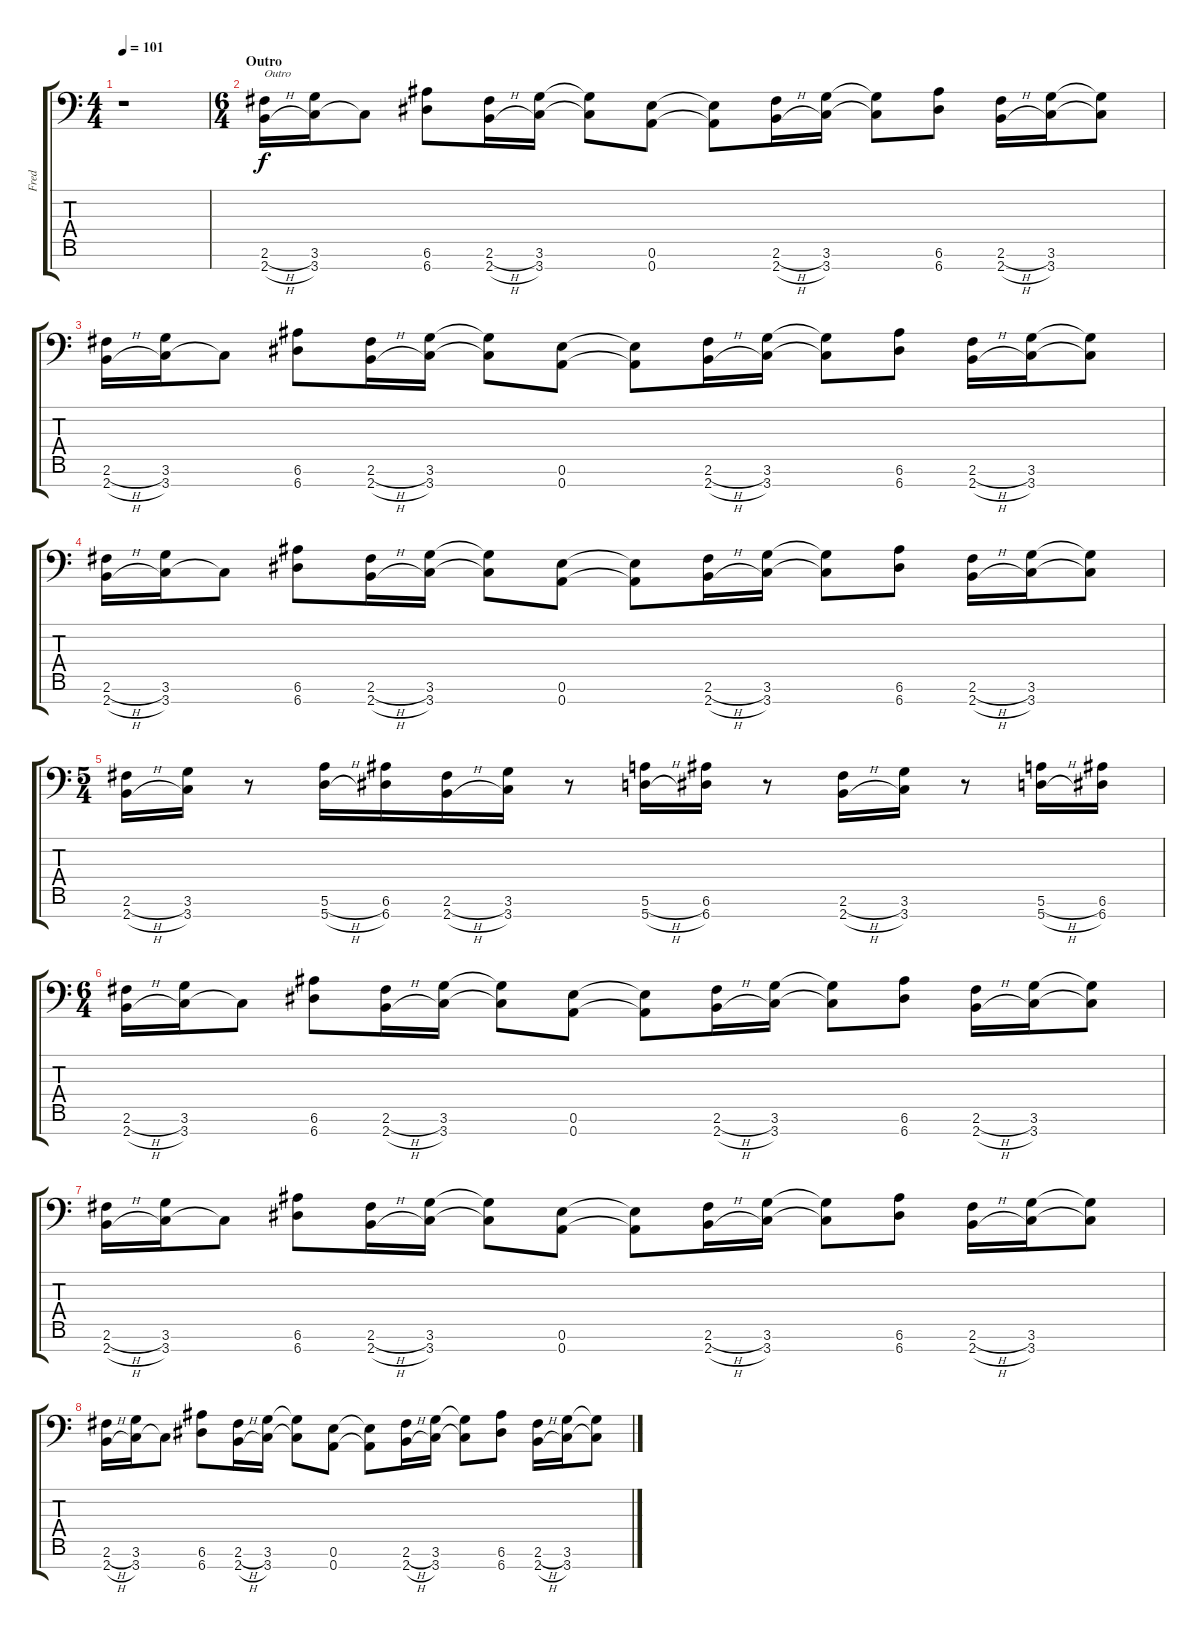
\track ("Fred" "Fred") {instrument overdrivenguitar}
\staff {score tabs}
\tuning (E4 B3 G3 D3 A2 E2 A1) {hide}
\ts (4 4)
\tempo 101
\clef f4
\ks c
r.1{dy f} |
\ts (6 4)
\section ("" "Outro")
(2.6{h} 2.7{h}).16{txt "Outro"} (3.6 3.7).16 3.7{t}.8 (6.6 6.7).8 (2.6{h} 2.7{h}).16 (3.6 3.7).16 (3.6{t} 3.7{t}).8 (0.6 0.7).8 (0.6{t} 0.7{t}).8 (2.6{h} 2.7{h}).16 (3.6 3.7).16 (3.6{t} 3.7{t}).8 (6.6 6.7).8 (2.6{h} 2.7{h}).16 (3.6 3.7).16 (3.6{t} 3.7{t}).8 |
(2.6{h} 2.7{h}).16 (3.6 3.7).16 3.7{t}.8 (6.6 6.7).8 (2.6{h} 2.7{h}).16 (3.6 3.7).16 (3.6{t} 3.7{t}).8 (0.6 0.7).8 (0.6{t} 0.7{t}).8 (2.6{h} 2.7{h}).16 (3.6 3.7).16 (3.6{t} 3.7{t}).8 (6.6 6.7).8 (2.6{h} 2.7{h}).16 (3.6 3.7).16 (3.6{t} 3.7{t}).8 |
(2.6{h} 2.7{h}).16 (3.6 3.7).16 3.7{t}.8 (6.6 6.7).8 (2.6{h} 2.7{h}).16 (3.6 3.7).16 (3.6{t} 3.7{t}).8 (0.6 0.7).8 (0.6{t} 0.7{t}).8 (2.6{h} 2.7{h}).16 (3.6 3.7).16 (3.6{t} 3.7{t}).8 (6.6 6.7).8 (2.6{h} 2.7{h}).16 (3.6 3.7).16 (3.6{t} 3.7{t}).8 |
\ts (5 4)
(2.6{h} 2.7{h}).16 (3.6 3.7).16 r.8 (5.6{h} 5.7{h}).16 (6.6 6.7).16 (2.6{h} 2.7{h}).16 (3.6 3.7).16 r.8 (5.6{h} 5.7{h}).16 (6.6 6.7).16 r.8 (2.6{h} 2.7{h}).16 (3.6 3.7).16 r.8 (5.6{h} 5.7{h}).16 (6.6 6.7).16 |
\ts (6 4)
(2.6{h} 2.7{h}).16 (3.6 3.7).16 3.7{t}.8 (6.6 6.7).8 (2.6{h} 2.7{h}).16 (3.6 3.7).16 (3.6{t} 3.7{t}).8 (0.6 0.7).8 (0.6{t} 0.7{t}).8 (2.6{h} 2.7{h}).16 (3.6 3.7).16 (3.6{t} 3.7{t}).8 (6.6 6.7).8 (2.6{h} 2.7{h}).16 (3.6 3.7).16 (3.6{t} 3.7{t}).8 |
(2.6{h} 2.7{h}).16 (3.6 3.7).16 3.7{t}.8 (6.6 6.7).8 (2.6{h} 2.7{h}).16 (3.6 3.7).16 (3.6{t} 3.7{t}).8 (0.6 0.7).8 (0.6{t} 0.7{t}).8 (2.6{h} 2.7{h}).16 (3.6 3.7).16 (3.6{t} 3.7{t}).8 (6.6 6.7).8 (2.6{h} 2.7{h}).16 (3.6 3.7).16 (3.6{t} 3.7{t}).8 |
(2.6{h} 2.7{h}).16 (3.6 3.7).16 3.7{t}.8 (6.6 6.7).8 (2.6{h} 2.7{h}).16 (3.6 3.7).16 (3.6{t} 3.7{t}).8 (0.6 0.7).8 (0.6{t} 0.7{t}).8 (2.6{h} 2.7{h}).16 (3.6 3.7).16 (3.6{t} 3.7{t}).8 (6.6 6.7).8 (2.6{h} 2.7{h}).16 (3.6 3.7).16 (3.6{t} 3.7{t}).8
